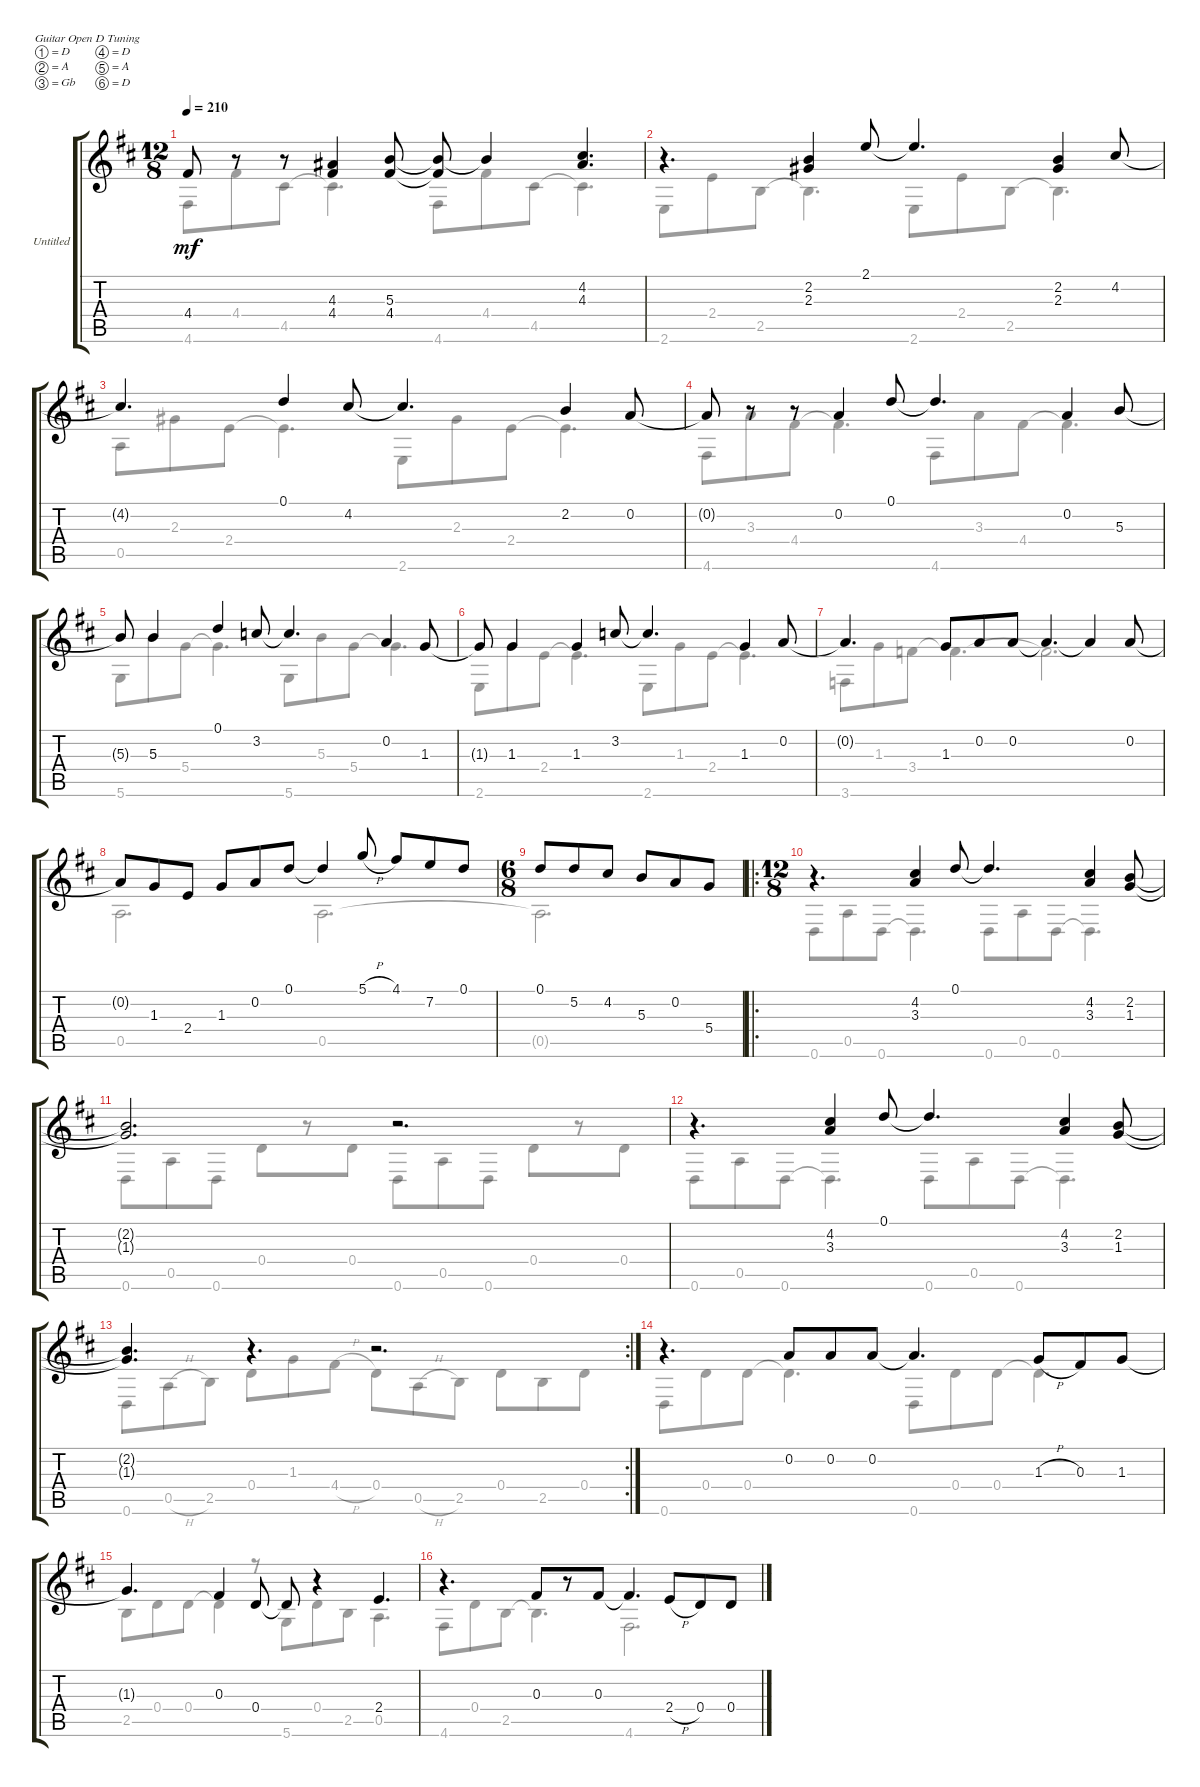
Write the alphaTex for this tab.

\bracketExtendMode groupsimilarinstruments
\firstSystemTrackNameOrientation horizontal
\otherSystemsTrackNameOrientation horizontal
\track ("Untitled" "Untitled") {instrument acousticguitarsteel}
\staff {score tabs}
\tuning (D4 A3 Gb3 D3 A2 D2)
\voice
\ts (12 8)
\tempo 210
\clef g2
\ks d
4.4{t}.8{dy mf} r.8 r.8 (4.3 4.4).4 (5.3 4.4).8 (5.3{t} 4.4{t}).8 5.3{t}.4 (4.2 4.3).4{d} |
r.4{d} (2.2 2.3).4 2.1.8 2.1{t}.4{d} (2.2 2.3).4 4.2.8 |
4.2{t}.4{d} 0.1.4 4.2.8 4.2{t}.4{d} 2.2.4 0.2.8 |
0.2{t}.8 r.8 r.8 0.2.4 0.1.8 0.1{t}.4{d} 0.2.4 5.3.8 |
5.3{t}.8 5.3.4 0.1.4 3.2.8 3.2{t}.4{d} 0.2.4 1.3.8 |
1.3{t}.8 1.3.4 1.3.4 3.2.8 3.2{t}.4{d} 1.3.4 0.2.8 |
0.2{t}.4{d} 1.3.8 0.2.8 0.2.8 0.2{t}.4{d} 0.2{t}.4 0.2.8 |
0.2{t}.8 1.3.8 2.4.8 1.3.8 0.2.8 0.1.8 0.1{t}.4 5.1{h}.8 4.1.8 7.2.8 0.1.8 |
\ts (6 8)
0.1.8 5.2.8 4.2.8 5.3.8 0.2.8 5.4.8 |
\ro
\ts (12 8)
r.4{d} (4.2 3.3).4 0.1.8 0.1{t}.4{d} (4.2 3.3).4 (2.2 1.3).8 |
(2.2{t} 1.3{t}).2{d} r.2{d} |
r.4{d} (4.2 3.3).4 0.1.8 0.1{t}.4{d} (4.2 3.3).4 (2.2 1.3).8 |
\rc 2
(2.2{t} 1.3{t}).4{d} r.4{d} r.2{d} |
r.4{d} 0.2.8 0.2.8 0.2.8 0.2{t}.4{d} 1.3{h}.8 0.3.8 1.3.8 |
1.3{t}.4{d} 0.3.4 0.4.8 0.4{t}.8 r.4 2.4.4{d} |
r.4{d} 0.3.8 r.8 0.3.8 0.3{t}.4{d} 2.4{h}.8 0.4.8 0.4.8
\voice
\clef g2
\ottava regular
\simile none
\ks d
4.6.8{dy mf} 4.4.8 4.5.8 4.5{t}.4{d} 4.6.8 4.4.8 4.5.8 4.5{t}.4{d} |
2.6.8 2.4.8 2.5.8 2.5{t}.4{d} 2.6.8 2.4.8 2.5.8 2.5{t}.4{d} |
0.5.8 2.3.8 2.4.8 2.4{t}.4{d} 2.6.8 2.3.8 2.4.8 2.4{t}.4{d} |
4.6.8 3.3.8 4.4.8 4.4{t}.4{d} 4.6.8 3.3.8 4.4.8 4.4{t}.4{d} |
5.6.8 5.3.8 5.4.8 5.4{t}.4{d} 5.6.8 5.3.8 5.4.8 5.4{t}.4{d} |
2.6.8 1.3.8 2.4.8 2.4{t}.4{d} 2.6.8 1.3.8 2.4.8 2.4{t}.4{d} |
3.6.8 1.3.8 3.4.8 3.4{t}.4{d} 3.4{t}.2{d} |
0.5.2{d} 0.5.2{d} |
0.5{t}.2{d} |
0.6.8 0.5.8 0.6.8 0.6{t}.4{d} 0.6.8 0.5.8 0.6.8 0.6{t}.4{d} |
0.6.8 0.5.8 0.6.8 0.4.8 r.8 0.4.8 0.6.8 0.5.8 0.6.8 0.4.8 r.8 0.4.8 |
0.6.8 0.5.8 0.6.8 0.6{t}.4{d} 0.6.8 0.5.8 0.6.8 0.6{t}.4{d} |
0.6.8 0.5{h}.8 2.5.8 0.4.8 1.3.8 4.4{h}.8 0.4.8 0.5{h}.8 2.5.8 0.4.8 2.5.8 0.4.8 |
0.6.8 0.4.8 0.4.8 0.4{t}.4{d} 0.6.8 0.4.8 0.4.8 0.4{t}.4{d} |
2.5.8 0.4.8 0.4.8 0.4{t}.4 r.8 5.6.8 0.4.8 2.5.8 0.5.4{d} |
4.6.8 0.4.8 2.5.8 2.5{t}.4{d} 4.6.2{d}
